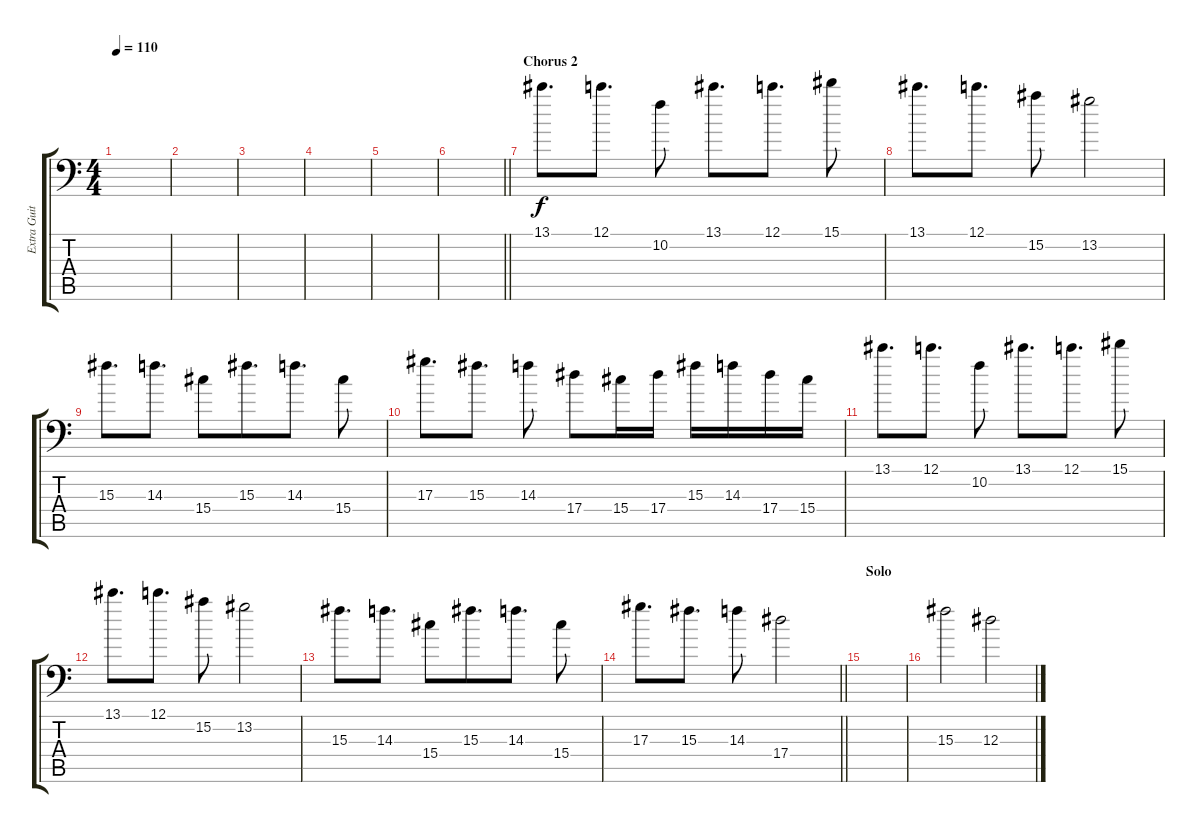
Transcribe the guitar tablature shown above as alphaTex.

\track ("Extra Guitar" "Extra Guit") {instrument distortionguitar}
\staff {score tabs}
\tuning (C4 G3 Eb3 Bb2 F2 Bb1) {hide}
\ts (4 4)
\tempo 110
\clef f4
\ks c
|
|
|
|
|
\barLineRight lightlight
|
\section ("" "Chorus 2")
13.1.8{d} 12.1.8{d} 10.2.8 13.1.8{d} 12.1.8{d} 15.1.8 |
13.1.8{d beam merge} 12.1.8{d} 15.2.8 13.2.2 |
15.3.8{d beam merge} 14.3.8{d} 15.4.8{beam merge} 15.3.8{d} 14.3.8{d} 15.4.8 |
17.3.8{d} 15.3.8{d} 14.3.8 17.4.8{beam merge} 15.4.16{beam merge} 17.4.16 15.3.16 14.3.16 17.4.16 15.4.16 |
13.1.8{d} 12.1.8{d} 10.2.8 13.1.8{d} 12.1.8{d} 15.1.8 |
13.1.8{d beam merge} 12.1.8{d} 15.2.8 13.2.2 |
15.3.8{d beam merge} 14.3.8{d} 15.4.8{beam merge} 15.3.8{d} 14.3.8{d} 15.4.8 |
\barLineRight lightlight
17.3.8{d} 15.3.8{d} 14.3.8 17.4.2 |
\section ("" "Solo")
|
15.3.2{beam merge} 12.3.2
